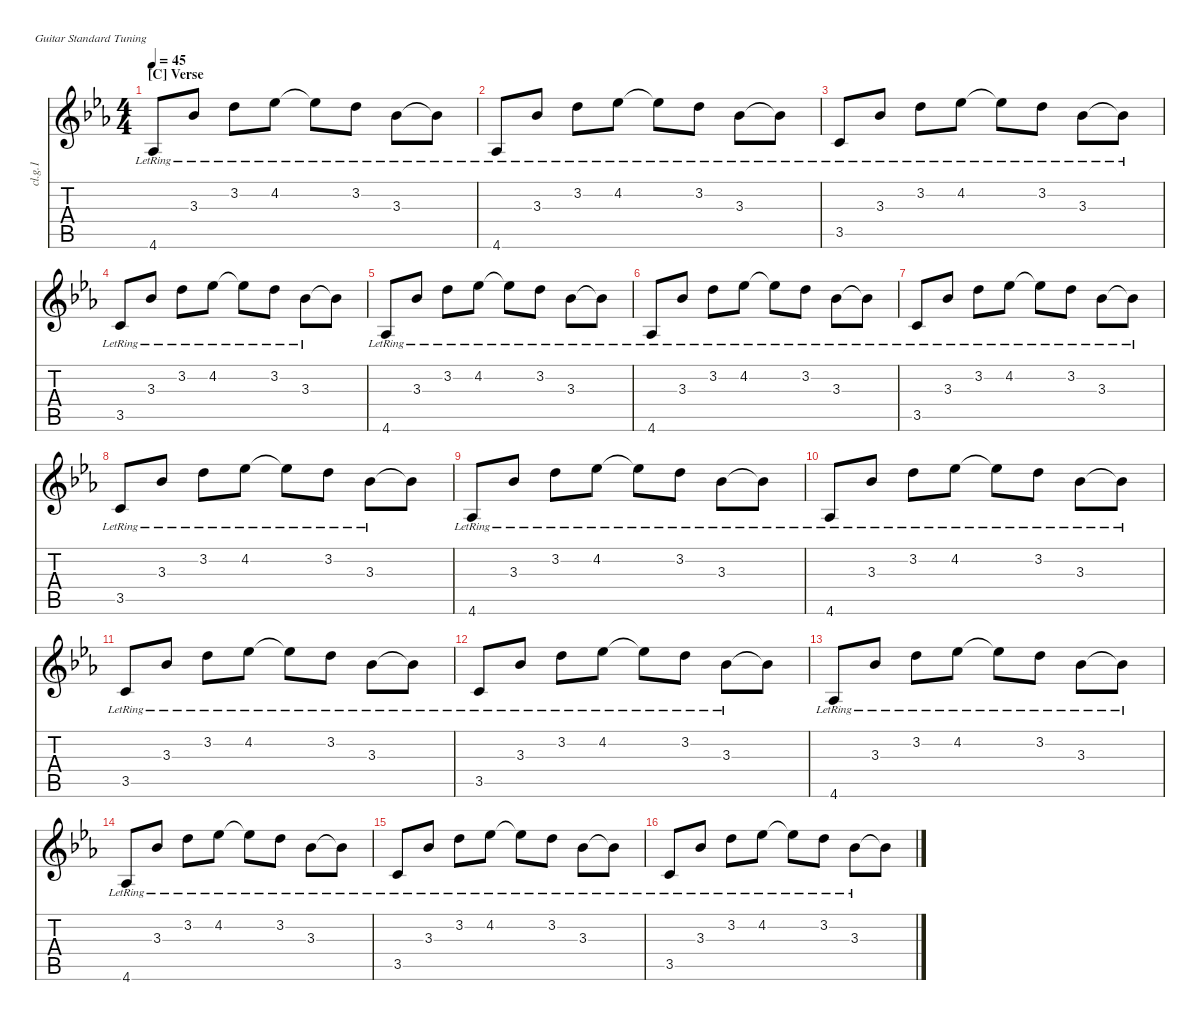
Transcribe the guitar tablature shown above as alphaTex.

\defaultSystemsLayout 4
\hideDynamics
\bracketExtendMode nobrackets
\otherSystemsTrackNameOrientation horizontal
\track ("Clean Guitar 1" "cl.g.1") {instrument electricguitarclean}
\staff {score tabs}
\tuning (E4 B3 G3 D3 A2 E2)
\ts (4 4)
\section ("C" "Verse")
\tempo 45
\clef g2
\ks cminor
4.6{lr}.8{dy mf} 3.3{lr}.8 3.2{lr}.8 4.2{lr}.8 4.2{lr t}.8 3.2{lr}.8 3.3{lr}.8 3.3{lr t}.8 |
4.6{lr}.8 3.3{lr}.8 3.2{lr}.8 4.2{lr}.8 4.2{lr t}.8 3.2{lr}.8 3.3{lr}.8 3.3{lr t}.8 |
3.5{lr}.8 3.3{lr}.8 3.2{lr}.8 4.2{lr}.8 4.2{lr t}.8 3.2{lr}.8 3.3{lr}.8 3.3{lr t}.8 |
3.5{lr}.8 3.3{lr}.8 3.2{lr}.8 4.2{lr}.8 4.2{lr t}.8 3.2{lr}.8 3.3{lr}.8 3.3{t}.8 |
4.6{lr}.8 3.3{lr}.8 3.2{lr}.8 4.2{lr}.8 4.2{lr t}.8 3.2{lr}.8 3.3{lr}.8 3.3{lr t}.8 |
4.6{lr}.8 3.3{lr}.8 3.2{lr}.8 4.2{lr}.8 4.2{lr t}.8 3.2{lr}.8 3.3{lr}.8 3.3{lr t}.8 |
3.5{lr}.8 3.3{lr}.8 3.2{lr}.8 4.2{lr}.8 4.2{lr t}.8 3.2{lr}.8 3.3{lr}.8 3.3{lr t}.8 |
3.5{lr}.8 3.3{lr}.8 3.2{lr}.8 4.2{lr}.8 4.2{lr t}.8 3.2{lr}.8 3.3{lr}.8 3.3{t}.8 |
4.6{lr}.8 3.3{lr}.8 3.2{lr}.8 4.2{lr}.8 4.2{lr t}.8 3.2{lr}.8 3.3{lr}.8 3.3{lr t}.8 |
4.6{lr}.8 3.3{lr}.8 3.2{lr}.8 4.2{lr}.8 4.2{lr t}.8 3.2{lr}.8 3.3{lr}.8 3.3{lr t}.8 |
3.5{lr}.8 3.3{lr}.8 3.2{lr}.8 4.2{lr}.8 4.2{lr t}.8 3.2{lr}.8 3.3{lr}.8 3.3{lr t}.8 |
3.5{lr}.8 3.3{lr}.8 3.2{lr}.8 4.2{lr}.8 4.2{lr t}.8 3.2{lr}.8 3.3{lr}.8 3.3{t}.8 |
4.6{lr}.8 3.3{lr}.8 3.2{lr}.8 4.2{lr}.8 4.2{lr t}.8 3.2{lr}.8 3.3{lr}.8 3.3{lr t}.8 |
4.6{lr}.8 3.3{lr}.8 3.2{lr}.8 4.2{lr}.8 4.2{lr t}.8 3.2{lr}.8 3.3{lr}.8 3.3{lr t}.8 |
3.5{lr}.8 3.3{lr}.8 3.2{lr}.8 4.2{lr}.8 4.2{lr t}.8 3.2{lr}.8 3.3{lr}.8 3.3{lr t}.8 |
3.5{lr}.8 3.3{lr}.8 3.2{lr}.8 4.2{lr}.8 4.2{lr t}.8 3.2{lr}.8 3.3{lr}.8 3.3{t}.8
